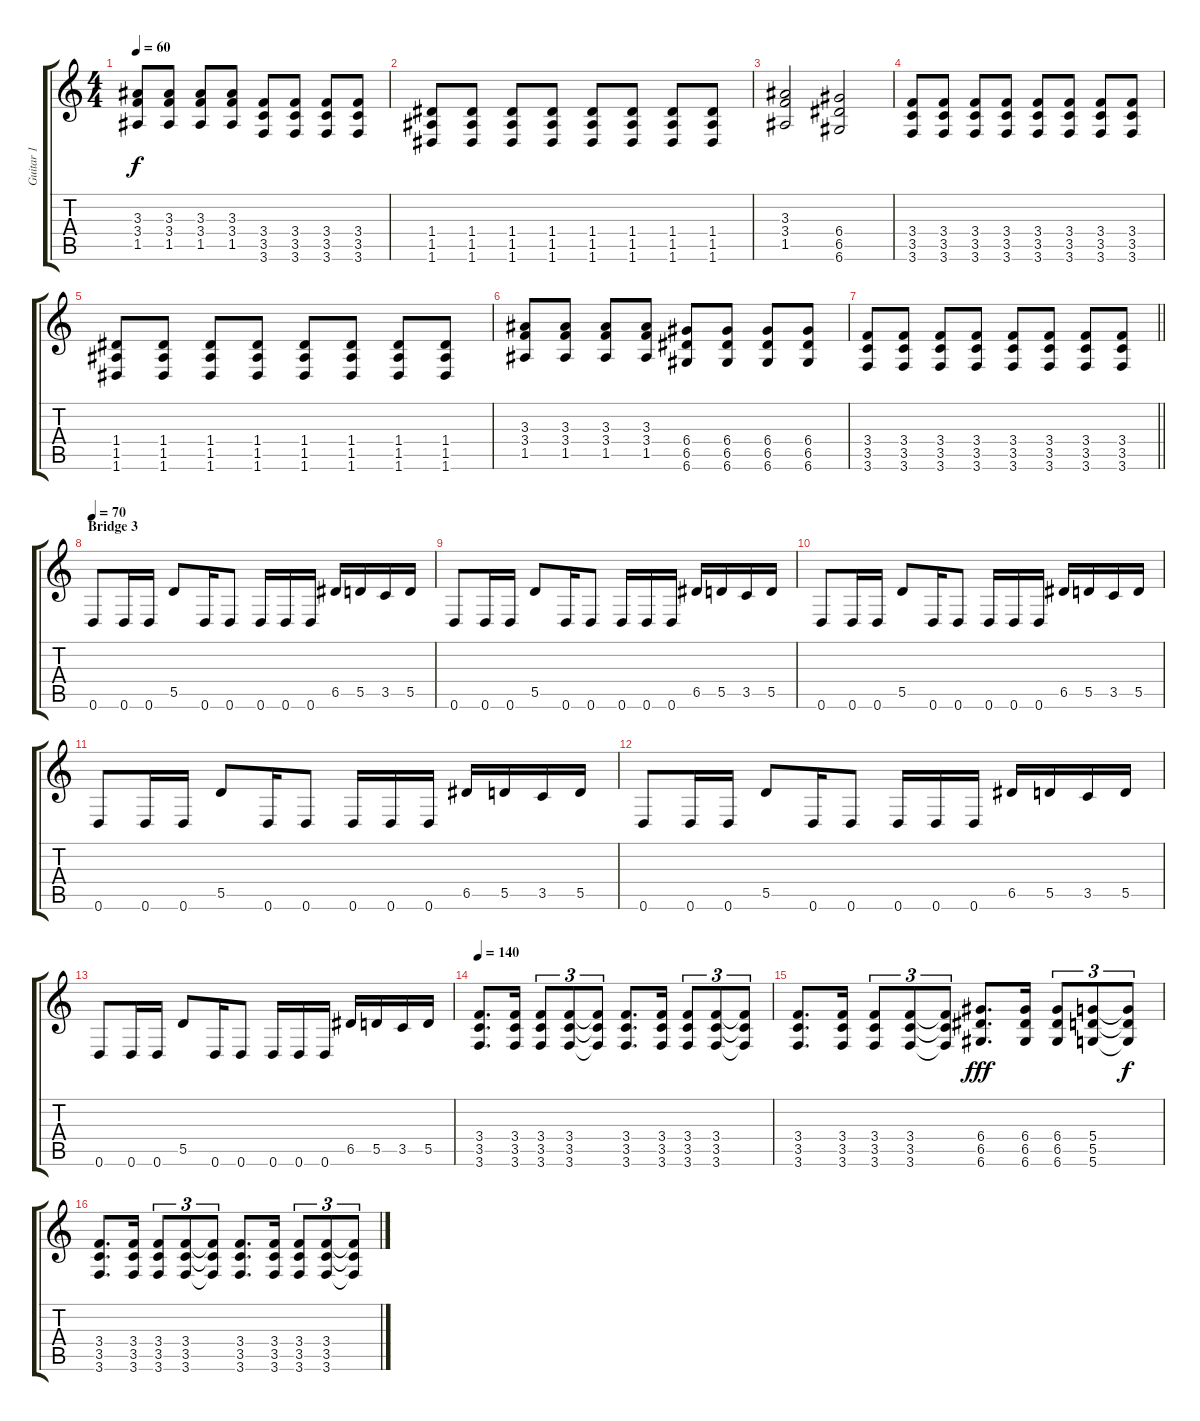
\track ("Guitar 1" "Guitar 1") {instrument overdrivenguitar}
\staff {score tabs}
\tuning (E4 B3 G3 D3 A2 D2) {hide}
\ts (4 4)
\tempo 60
\clef g2
\ks c
(3.3 3.4 1.5).8{dy f} (3.3 3.4 1.5).8 (3.3 3.4 1.5).8 (3.3 3.4 1.5).8 (3.4 3.5 3.6).8 (3.4 3.5 3.6).8 (3.4 3.5 3.6).8 (3.4 3.5 3.6).8 |
(1.4 1.5 1.6).8 (1.4 1.5 1.6).8 (1.4 1.5 1.6).8 (1.4 1.5 1.6).8 (1.4 1.5 1.6).8 (1.4 1.5 1.6).8 (1.4 1.5 1.6).8 (1.4 1.5 1.6).8 |
(3.3 3.4 1.5).2 (6.4 6.5 6.6).2 |
(3.4 3.5 3.6).8 (3.4 3.5 3.6).8 (3.4 3.5 3.6).8 (3.4 3.5 3.6).8 (3.4 3.5 3.6).8 (3.4 3.5 3.6).8 (3.4 3.5 3.6).8 (3.4 3.5 3.6).8 |
(1.4 1.5 1.6).8 (1.4 1.5 1.6).8 (1.4 1.5 1.6).8 (1.4 1.5 1.6).8 (1.4 1.5 1.6).8 (1.4 1.5 1.6).8 (1.4 1.5 1.6).8 (1.4 1.5 1.6).8 |
(3.3 3.4 1.5).8 (3.3 3.4 1.5).8 (3.3 3.4 1.5).8 (3.3 3.4 1.5).8 (6.4 6.5 6.6).8 (6.4 6.5 6.6).8 (6.4 6.5 6.6).8 (6.4 6.5 6.6).8 |
\barLineRight lightlight
(3.4 3.5 3.6).8 (3.4 3.5 3.6).8 (3.4 3.5 3.6).8 (3.4 3.5 3.6).8 (3.4 3.5 3.6).8 (3.4 3.5 3.6).8 (3.4 3.5 3.6).8 (3.4 3.5 3.6).8 |
\section ("" "Bridge 3")
\tempo 70
0.6.8 0.6.16 0.6.16 5.5.8 0.6.16 0.6.8 0.6.16 0.6.16 0.6.16 6.5.16 5.5.16 3.5.16 5.5.16 |
0.6.8 0.6.16 0.6.16 5.5.8 0.6.16 0.6.8 0.6.16 0.6.16 0.6.16 6.5.16 5.5.16 3.5.16 5.5.16 |
0.6.8 0.6.16 0.6.16 5.5.8 0.6.16 0.6.8 0.6.16 0.6.16 0.6.16 6.5.16 5.5.16 3.5.16 5.5.16 |
0.6.8 0.6.16 0.6.16 5.5.8 0.6.16 0.6.8 0.6.16 0.6.16 0.6.16 6.5.16 5.5.16 3.5.16 5.5.16 |
0.6.8 0.6.16 0.6.16 5.5.8 0.6.16 0.6.8 0.6.16 0.6.16 0.6.16 6.5.16 5.5.16 3.5.16 5.5.16 |
0.6.8 0.6.16 0.6.16 5.5.8 0.6.16 0.6.8 0.6.16 0.6.16 0.6.16 6.5.16 5.5.16 3.5.16 5.5.16 |
\tempo 140
(3.4 3.5 3.6).8{d} (3.4 3.5 3.6).16 (3.4 3.5 3.6).8{tu (3 2)} (3.4 3.5 3.6).8{tu (3 2)} (3.4{t} 3.5{t} 3.6{t}).8{tu (3 2)} (3.4 3.5 3.6).8{d} (3.4 3.5 3.6).16 (3.4 3.5 3.6).8{tu (3 2)} (3.4 3.5 3.6).8{tu (3 2)} (3.4{t} 3.5{t} 3.6{t}).8{tu (3 2)} |
(3.4 3.5 3.6).8{d} (3.4 3.5 3.6).16 (3.4 3.5 3.6).8{tu (3 2)} (3.4 3.5 3.6).8{tu (3 2)} (3.4{t} 3.5{t} 3.6{t}).8{tu (3 2)} (6.4 6.5 6.6).8{d dy fff} (6.4 6.5 6.6).16 (6.4 6.5 6.6).8{tu (3 2)} (5.4 5.5 5.6).8{tu (3 2)} (5.4{t} 5.5{t} 5.6{t}).8{tu (3 2) dy f} |
(3.4 3.5 3.6).8{d} (3.4 3.5 3.6).16 (3.4 3.5 3.6).8{tu (3 2)} (3.4 3.5 3.6).8{tu (3 2)} (3.4{t} 3.5{t} 3.6{t}).8{tu (3 2)} (3.4 3.5 3.6).8{d} (3.4 3.5 3.6).16 (3.4 3.5 3.6).8{tu (3 2)} (3.4 3.5 3.6).8{tu (3 2)} (3.4{t} 3.5{t} 3.6{t}).8{tu (3 2)}
